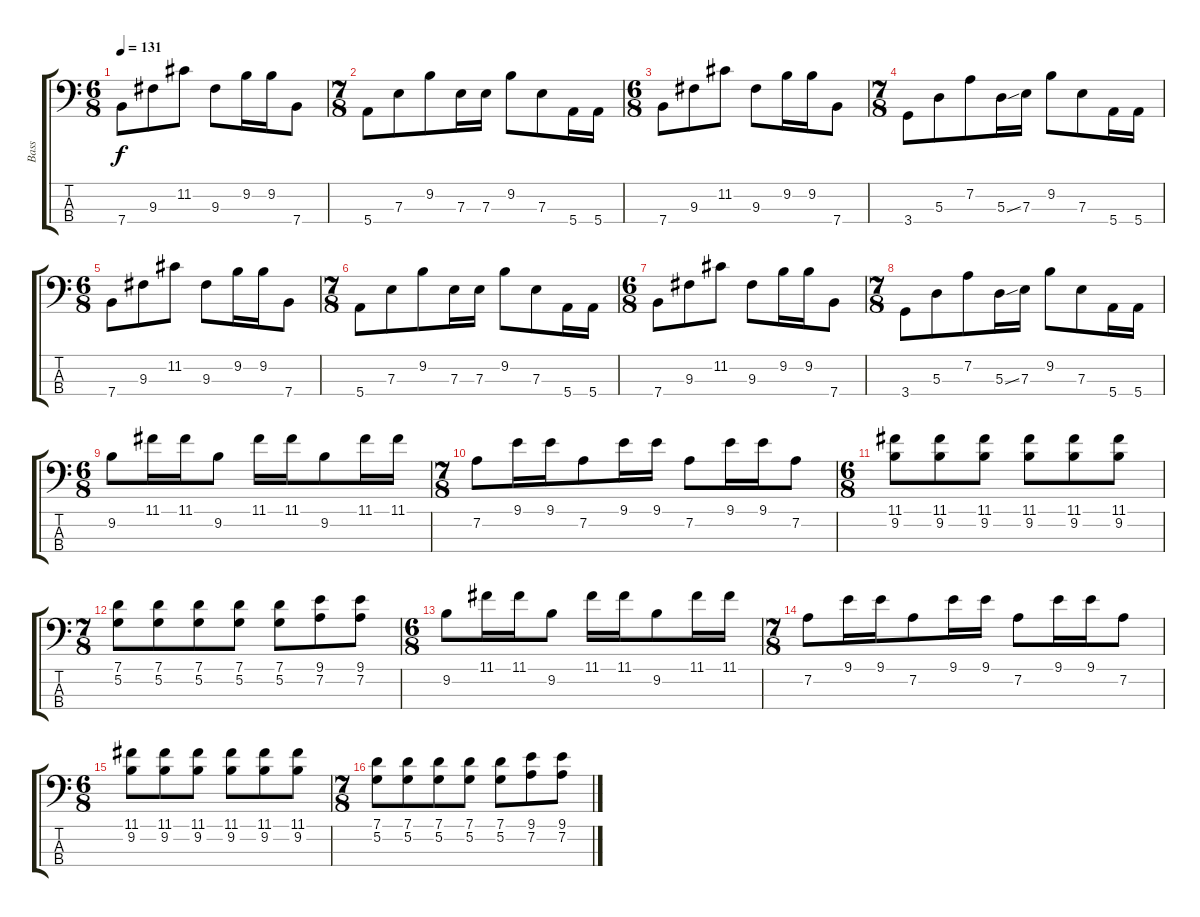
\track ("Bass" "Bass") {instrument electricbassfinger}
\staff {score tabs}
\tuning (G2 D2 A1 E1) {hide}
\ts (6 8)
\tempo 131
\clef f4
\ks c
7.4.8{dy f} 9.3.8 11.2.8 9.3.8 9.2.16 9.2.16 7.4.8 |
\ts (7 8)
5.4.8 7.3.8 9.2.8 7.3.16 7.3.16 9.2.8 7.3.8 5.4.16 5.4.16 |
\ts (6 8)
7.4.8 9.3.8 11.2.8 9.3.8 9.2.16 9.2.16 7.4.8 |
\ts (7 8)
3.4.8 5.3.8 7.2.8 5.3{ss}.16 7.3.16 9.2.8 7.3.8 5.4.16 5.4.16 |
\ts (6 8)
7.4.8 9.3.8 11.2.8 9.3.8 9.2.16 9.2.16 7.4.8 |
\ts (7 8)
5.4.8 7.3.8 9.2.8 7.3.16 7.3.16 9.2.8 7.3.8 5.4.16 5.4.16 |
\ts (6 8)
7.4.8 9.3.8 11.2.8 9.3.8 9.2.16 9.2.16 7.4.8 |
\ts (7 8)
3.4.8 5.3.8 7.2.8 5.3{ss}.16 7.3.16 9.2.8 7.3.8 5.4.16 5.4.16 |
\ts (6 8)
9.2.8 11.1.16 11.1.16 9.2.8 11.1.16 11.1.16 9.2.8 11.1.16 11.1.16 |
\ts (7 8)
7.2.8 9.1.16 9.1.16 7.2.8 9.1.16 9.1.16 7.2.8 9.1.16 9.1.16 7.2.8 |
\ts (6 8)
(11.1 9.2).8 (11.1 9.2).8 (11.1 9.2).8 (11.1 9.2).8 (11.1 9.2).8 (11.1 9.2).8 |
\ts (7 8)
(7.1 5.2).8 (7.1 5.2).8 (7.1 5.2).8 (7.1 5.2).8 (7.1 5.2).8 (9.1 7.2).8 (9.1 7.2).8 |
\ts (6 8)
9.2.8 11.1.16 11.1.16 9.2.8 11.1.16 11.1.16 9.2.8 11.1.16 11.1.16 |
\ts (7 8)
7.2.8 9.1.16 9.1.16 7.2.8 9.1.16 9.1.16 7.2.8 9.1.16 9.1.16 7.2.8 |
\ts (6 8)
(11.1 9.2).8 (11.1 9.2).8 (11.1 9.2).8 (11.1 9.2).8 (11.1 9.2).8 (11.1 9.2).8 |
\ts (7 8)
(7.1 5.2).8 (7.1 5.2).8 (7.1 5.2).8 (7.1 5.2).8 (7.1 5.2).8 (9.1 7.2).8 (9.1 7.2).8
